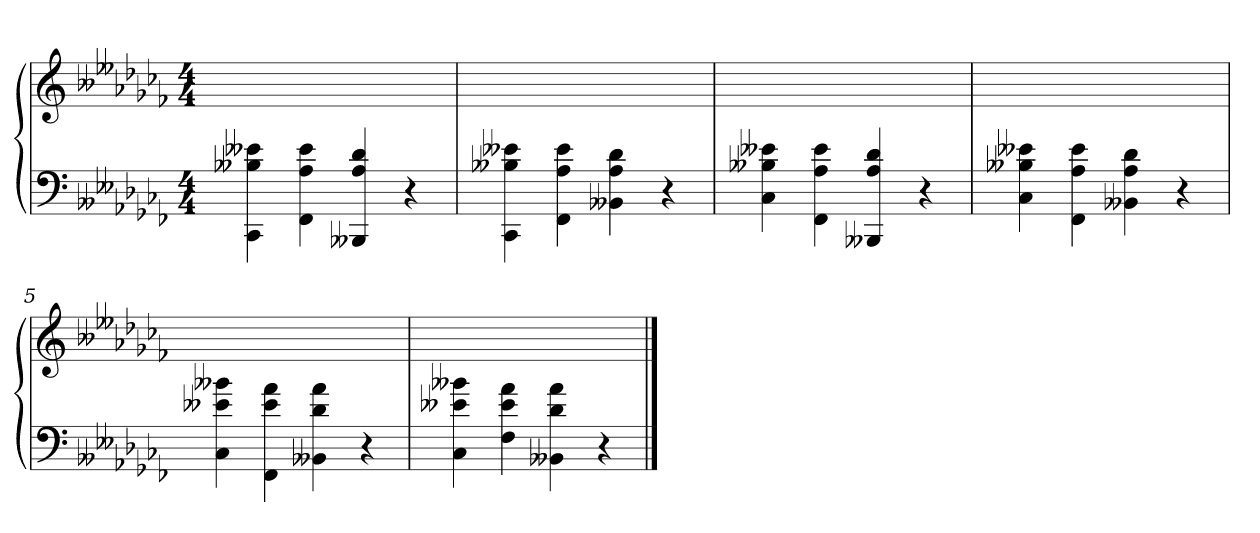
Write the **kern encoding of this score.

**kern	**kern
*part2	*part1
*staff2	*staff1
*clefF4	*clefG2
*k[b--e--a-d-g-c-f-]	*k[b--e--a-d-g-c-f-]
*B--:	*B--:
*M4/4	*M4/4
*MM60	*MM60
=1	=1
4CC- 4B-- 4e--	1ryy
4FF- 4A- 4e--	.
4BBB-- 4A- 4d-	.
4r	.
=2	=2
4CC- 4B-- 4e--	1ryy
4FF- 4A- 4e--	.
4BB-- 4A- 4d-	.
4r	.
=3	=3
4C- 4B-- 4e--	1ryy
4FF- 4A- 4e--	.
4BBB-- 4A- 4d-	.
4r	.
=4	=4
4C- 4B-- 4e--	1ryy
4FF- 4A- 4e--	.
4BB-- 4A- 4d-	.
4r	.
=5	=5
4C- 4e-- 4b--	1ryy
4FF- 4e-- 4a-	.
4BB-- 4d- 4a-	.
4r	.
=6	=6
4C- 4e-- 4b--	1ryy
4F- 4e-- 4a-	.
4BB-- 4d- 4a-	.
4r	.
==	==
*-	*-
